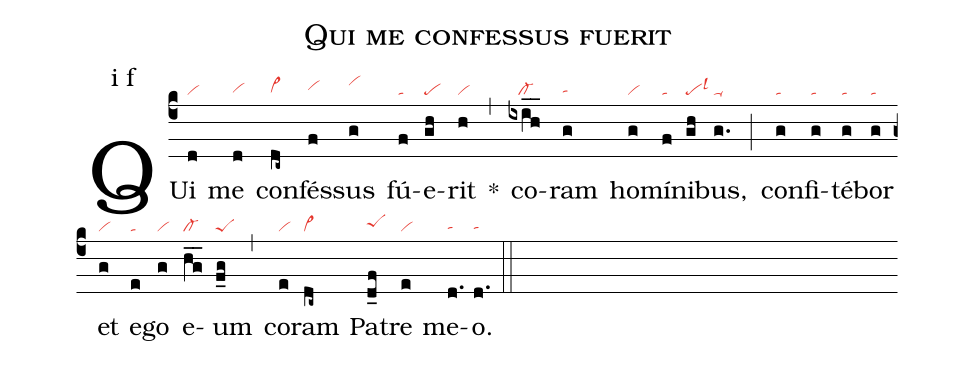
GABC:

name: Qui me confessus fuerit;
annotation: i f;
mode: 1;
nabc-lines: 1;
%%
(c4)
QUi(d|vi) me(d|vihg) con(dc~|vi>hg)fés(f|vihh)sus(g|vihj) fú(f|ta)e(gh|pe)rit(h|vi) *(,)
co(ixi_h_|///cl-)ram(g|tahg) ho(g|vi)mí(f|ta)ni(gh|pelsl3)bus,(g.|ta-) (;)
con(g|ta)fi(g|ta)té(g|ta)bor(g|ta) et(g|vi) e(e|ta)go(g|vi) e(h_g_|cl-)um(f_g|peS) (,)
co(e|vi)ram(dc~|vi>) Pa(d_f|peShh)tre(e|vi) me(d.|tahg)o.(d.|tahg) (::)
